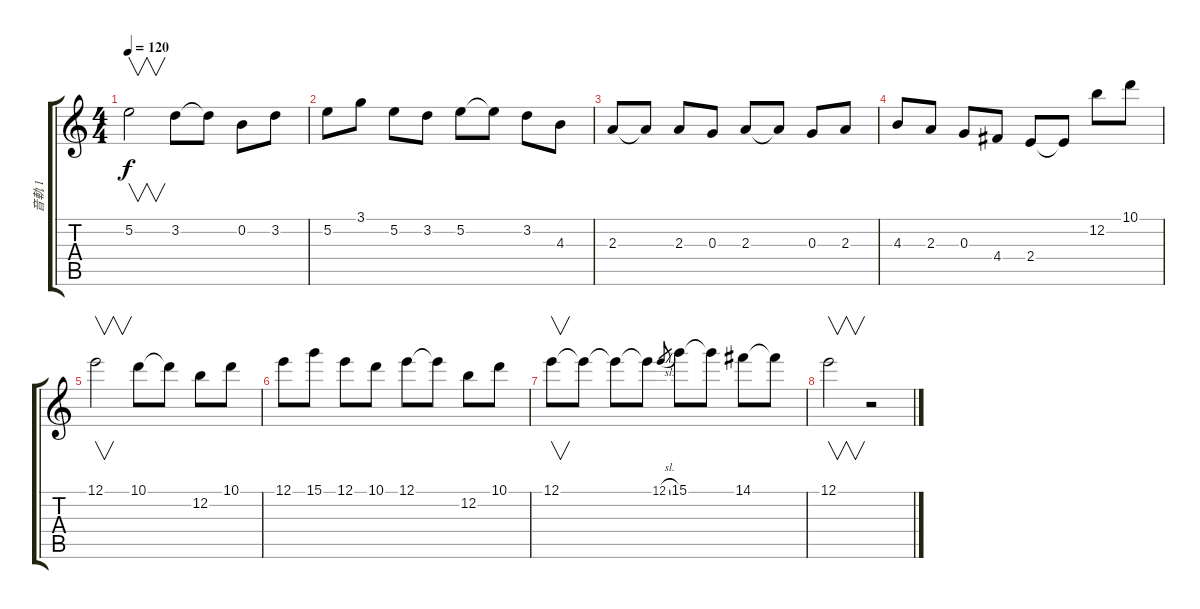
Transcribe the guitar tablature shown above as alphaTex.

\track ("音軌 1" "音軌 1") {instrument overdrivenguitar}
\staff {score tabs}
\tuning (E4 B3 G3 D3 A2 E2) {hide}
\ts (4 4)
\tempo 120
\clef g2
\ks c
5.2.2{v dy f instrument overdrivenguitar} 3.2.8 3.2{t}.8 0.2.8 3.2.8 |
5.2.8 3.1.8 5.2.8 3.2.8 5.2.8 5.2{t}.8 3.2.8 4.3.8 |
2.3.8 2.3{t}.8 2.3.8 0.3.8 2.3.8 2.3{t}.8 0.3.8 2.3.8 |
4.3.8 2.3.8 0.3.8 4.4.8 2.4.8 2.4{t}.8 12.2.8 10.1.8 |
12.1.2{v} 10.1.8 10.1{t}.8 12.2.8 10.1.8 |
12.1.8 15.1.8 12.1.8 10.1.8 12.1.8 12.1{t}.8 12.2.8 10.1.8 |
12.1.8{v} 12.1{t}.8 12.1{t}.8 12.1{t}.8 12.1{sl}.8{gr} 15.1.8 15.1{t}.8 14.1.8 14.1{t}.8 |
12.1.2{v} r.2
